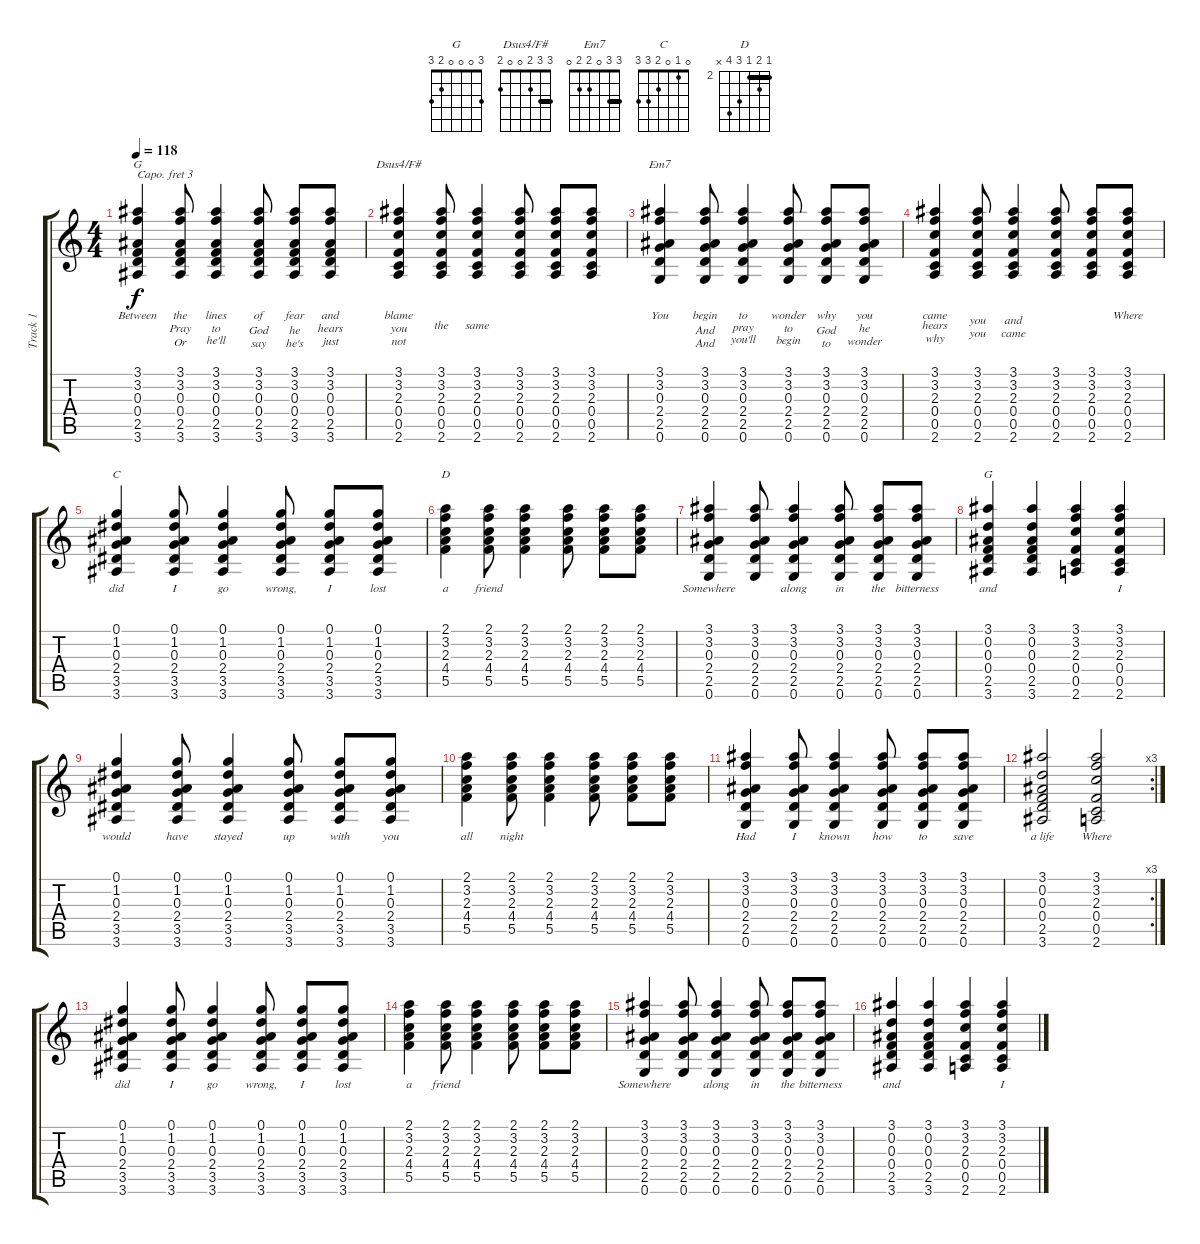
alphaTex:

\track ("Track 1" "Track 1") {instrument acousticguitarsteel}
\staff {score tabs}
\capo 3
\tuning (E4 B3 G3 D3 A2 E2) {hide}
\chord ("G" 3 3 0 0 2 3) {barre 3}
\chord ("Dsus4/F#" 3 3 2 0 0 2) {barre 3}
\chord ("Em7" 3 3 0 2 2 0) {barre 3}
\chord ("C" 0 1 0 2 3 3)
\chord ("D" 2 3 2 4 5 x) {firstfret 2 barre 2}
\chord ("G" 3 0 0 0 2 3)
\ts (4 4)
\tempo 118
\clef g2
\ks c
(3.1 3.2 0.3 0.4 2.5 3.6).4{ch "G" lyrics (0 "Between") lyrics (1 "") lyrics (2 "") lyrics (3 "") lyrics (4 "") dy f} (3.1 3.2 0.3 0.4 2.5 3.6).8{lyrics (0 "the") lyrics (1 "Pray") lyrics (2 "Or") lyrics (3 "") lyrics (4 "")} (3.1 3.2 0.3 0.4 2.5 3.6).4{lyrics (0 "lines") lyrics (1 "to") lyrics (2 "he'll") lyrics (3 "") lyrics (4 "")} (3.1 3.2 0.3 0.4 2.5 3.6).8{lyrics (0 "of") lyrics (1 "God") lyrics (2 "say") lyrics (3 "") lyrics (4 "")} (3.1 3.2 0.3 0.4 2.5 3.6).8{lyrics (0 "fear") lyrics (1 "he") lyrics (2 "he's") lyrics (3 "") lyrics (4 "")} (3.1 3.2 0.3 0.4 2.5 3.6).8{lyrics (0 "and") lyrics (1 "hears") lyrics (2 "just") lyrics (3 "") lyrics (4 "")} |
(3.1 3.2 2.3 0.4 0.5 2.6).4{ch "Dsus4/F#" lyrics (0 "blame") lyrics (1 "you") lyrics (2 "not") lyrics (3 "") lyrics (4 "")} (3.1 3.2 2.3 0.4 0.5 2.6).8{lyrics (0 "") lyrics (1 "") lyrics (2 "the") lyrics (3 "") lyrics (4 "")} (3.1 3.2 2.3 0.4 0.5 2.6).4{lyrics (0 "") lyrics (1 "") lyrics (2 "same") lyrics (3 "") lyrics (4 "")} (3.1 3.2 2.3 0.4 0.5 2.6).8{lyrics (0 "") lyrics (1 "") lyrics (2 "") lyrics (3 "") lyrics (4 "")} (3.1 3.2 2.3 0.4 0.5 2.6).8{lyrics (0 "") lyrics (1 "") lyrics (2 "") lyrics (3 "") lyrics (4 "")} (3.1 3.2 2.3 0.4 0.5 2.6).8{lyrics (0 "") lyrics (1 "") lyrics (2 "") lyrics (3 "") lyrics (4 "")} |
(3.1 3.2 0.3 2.4 2.5 0.6).4{ch "Em7" lyrics (0 "You") lyrics (1 "") lyrics (2 "") lyrics (3 "") lyrics (4 "")} (3.1 3.2 0.3 2.4 2.5 0.6).8{lyrics (0 "begin") lyrics (1 "And") lyrics (2 "And") lyrics (3 "") lyrics (4 "")} (3.1 3.2 0.3 2.4 2.5 0.6).4{lyrics (0 "to") lyrics (1 "pray") lyrics (2 "you'll") lyrics (3 "") lyrics (4 "")} (3.1 3.2 0.3 2.4 2.5 0.6).8{lyrics (0 "wonder") lyrics (1 "to") lyrics (2 "begin") lyrics (3 "") lyrics (4 "")} (3.1 3.2 0.3 2.4 2.5 0.6).8{lyrics (0 "why") lyrics (1 "God") lyrics (2 "to") lyrics (3 "") lyrics (4 "")} (3.1 3.2 0.3 2.4 2.5 0.6).8{lyrics (0 "you") lyrics (1 "he") lyrics (2 "wonder") lyrics (3 "") lyrics (4 "")} |
(3.1 3.2 2.3 0.4 0.5 2.6).4{lyrics (0 "came") lyrics (1 "hears") lyrics (2 "why") lyrics (3 "") lyrics (4 "")} (3.1 3.2 2.3 0.4 0.5 2.6).8{lyrics (0 "") lyrics (1 "you") lyrics (2 "you") lyrics (3 "") lyrics (4 "")} (3.1 3.2 2.3 0.4 0.5 2.6).4{lyrics (0 "") lyrics (1 "and") lyrics (2 "came") lyrics (3 "") lyrics (4 "")} (3.1 3.2 2.3 0.4 0.5 2.6).8{lyrics (0 "") lyrics (1 "") lyrics (2 "") lyrics (3 "") lyrics (4 "")} (3.1 3.2 2.3 0.4 0.5 2.6).8{lyrics (0 "") lyrics (1 "") lyrics (2 "") lyrics (3 "") lyrics (4 "")} (3.1 3.2 2.3 0.4 0.5 2.6).8{lyrics (0 "Where") lyrics (1 "") lyrics (2 "") lyrics (3 "") lyrics (4 "")} |
(0.1 1.2 0.3 2.4 3.5 3.6).4{ch "C" lyrics (0 "did") lyrics (1 "") lyrics (2 "") lyrics (3 "") lyrics (4 "")} (0.1 1.2 0.3 2.4 3.5 3.6).8{lyrics (0 "I") lyrics (1 "") lyrics (2 "") lyrics (3 "") lyrics (4 "")} (0.1 1.2 0.3 2.4 3.5 3.6).4{lyrics (0 "go") lyrics (1 "") lyrics (2 "") lyrics (3 "") lyrics (4 "")} (0.1 1.2 0.3 2.4 3.5 3.6).8{lyrics (0 "wrong,") lyrics (1 "") lyrics (2 "") lyrics (3 "") lyrics (4 "")} (0.1 1.2 0.3 2.4 3.5 3.6).8{lyrics (0 "I") lyrics (1 "") lyrics (2 "") lyrics (3 "") lyrics (4 "")} (0.1 1.2 0.3 2.4 3.5 3.6).8{lyrics (0 "lost") lyrics (1 "") lyrics (2 "") lyrics (3 "") lyrics (4 "")} |
(2.1 3.2 2.3 4.4 5.5).4{ch "D" lyrics (0 "a") lyrics (1 "") lyrics (2 "") lyrics (3 "") lyrics (4 "")} (2.1 3.2 2.3 4.4 5.5).8{lyrics (0 "friend") lyrics (1 "") lyrics (2 "") lyrics (3 "") lyrics (4 "")} (2.1 3.2 2.3 4.4 5.5).4{lyrics (0 "") lyrics (1 "") lyrics (2 "") lyrics (3 "") lyrics (4 "")} (2.1 3.2 2.3 4.4 5.5).8{lyrics (0 "") lyrics (1 "") lyrics (2 "") lyrics (3 "") lyrics (4 "")} (2.1 3.2 2.3 4.4 5.5).8{lyrics (0 "") lyrics (1 "") lyrics (2 "") lyrics (3 "") lyrics (4 "")} (2.1 3.2 2.3 4.4 5.5).8{lyrics (0 "") lyrics (1 "") lyrics (2 "") lyrics (3 "") lyrics (4 "")} |
(3.1 3.2 0.3 2.4 2.5 0.6).4{lyrics (0 "Somewhere") lyrics (1 "") lyrics (2 "") lyrics (3 "") lyrics (4 "")} (3.1 3.2 0.3 2.4 2.5 0.6).8{lyrics (0 "") lyrics (1 "") lyrics (2 "") lyrics (3 "") lyrics (4 "")} (3.1 3.2 0.3 2.4 2.5 0.6).4{lyrics (0 "along") lyrics (1 "") lyrics (2 "") lyrics (3 "") lyrics (4 "")} (3.1 3.2 0.3 2.4 2.5 0.6).8{lyrics (0 "in") lyrics (1 "") lyrics (2 "") lyrics (3 "") lyrics (4 "")} (3.1 3.2 0.3 2.4 2.5 0.6).8{lyrics (0 "the") lyrics (1 "") lyrics (2 "") lyrics (3 "") lyrics (4 "")} (3.1 3.2 0.3 2.4 2.5 0.6).8{lyrics (0 "bitterness") lyrics (1 "") lyrics (2 "") lyrics (3 "") lyrics (4 "")} |
(3.1 0.2 0.3 0.4 2.5 3.6).4{ch "G" lyrics (0 "and") lyrics (1 "") lyrics (2 "") lyrics (3 "") lyrics (4 "")} (3.1 0.2 0.3 0.4 2.5 3.6).4{lyrics (0 "") lyrics (1 "") lyrics (2 "") lyrics (3 "") lyrics (4 "")} (3.1 3.2 2.3 0.4 0.5 2.6).4{lyrics (0 "") lyrics (1 "") lyrics (2 "") lyrics (3 "") lyrics (4 "")} (3.1 3.2 2.3 0.4 0.5 2.6).4{lyrics (0 "I") lyrics (1 "") lyrics (2 "") lyrics (3 "") lyrics (4 "")} |
(0.1 1.2 0.3 2.4 3.5 3.6).4{lyrics (0 "would") lyrics (1 "") lyrics (2 "") lyrics (3 "") lyrics (4 "")} (0.1 1.2 0.3 2.4 3.5 3.6).8{lyrics (0 "have") lyrics (1 "") lyrics (2 "") lyrics (3 "") lyrics (4 "")} (0.1 1.2 0.3 2.4 3.5 3.6).4{lyrics (0 "stayed") lyrics (1 "") lyrics (2 "") lyrics (3 "") lyrics (4 "")} (0.1 1.2 0.3 2.4 3.5 3.6).8{lyrics (0 "up") lyrics (1 "") lyrics (2 "") lyrics (3 "") lyrics (4 "")} (0.1 1.2 0.3 2.4 3.5 3.6).8{lyrics (0 "with") lyrics (1 "") lyrics (2 "") lyrics (3 "") lyrics (4 "")} (0.1 1.2 0.3 2.4 3.5 3.6).8{lyrics (0 "you") lyrics (1 "") lyrics (2 "") lyrics (3 "") lyrics (4 "")} |
(2.1 3.2 2.3 4.4 5.5).4{lyrics (0 "all") lyrics (1 "") lyrics (2 "") lyrics (3 "") lyrics (4 "")} (2.1 3.2 2.3 4.4 5.5).8{lyrics (0 "night") lyrics (1 "") lyrics (2 "") lyrics (3 "") lyrics (4 "")} (2.1 3.2 2.3 4.4 5.5).4{lyrics (0 "") lyrics (1 "") lyrics (2 "") lyrics (3 "") lyrics (4 "")} (2.1 3.2 2.3 4.4 5.5).8{lyrics (0 "") lyrics (1 "") lyrics (2 "") lyrics (3 "") lyrics (4 "")} (2.1 3.2 2.3 4.4 5.5).8{lyrics (0 "") lyrics (1 "") lyrics (2 "") lyrics (3 "") lyrics (4 "")} (2.1 3.2 2.3 4.4 5.5).8{lyrics (0 "") lyrics (1 "") lyrics (2 "") lyrics (3 "") lyrics (4 "")} |
(3.1 3.2 0.3 2.4 2.5 0.6).4{lyrics (0 "Had") lyrics (1 "") lyrics (2 "") lyrics (3 "") lyrics (4 "")} (3.1 3.2 0.3 2.4 2.5 0.6).8{lyrics (0 "I") lyrics (1 "") lyrics (2 "") lyrics (3 "") lyrics (4 "")} (3.1 3.2 0.3 2.4 2.5 0.6).4{lyrics (0 "known") lyrics (1 "") lyrics (2 "") lyrics (3 "") lyrics (4 "")} (3.1 3.2 0.3 2.4 2.5 0.6).8{lyrics (0 "how") lyrics (1 "") lyrics (2 "") lyrics (3 "") lyrics (4 "")} (3.1 3.2 0.3 2.4 2.5 0.6).8{lyrics (0 "to") lyrics (1 "") lyrics (2 "") lyrics (3 "") lyrics (4 "")} (3.1 3.2 0.3 2.4 2.5 0.6).8{lyrics (0 "save") lyrics (1 "") lyrics (2 "") lyrics (3 "") lyrics (4 "")} |
\rc 3
(3.1 0.2 0.3 0.4 2.5 3.6).2{lyrics (0 "a life") lyrics (1 "") lyrics (2 "") lyrics (3 "") lyrics (4 "")} (3.1 3.2 2.3 0.4 0.5 2.6).2{lyrics (0 "Where") lyrics (1 "") lyrics (2 "") lyrics (3 "") lyrics (4 "")} |
(0.1 1.2 0.3 2.4 3.5 3.6).4{lyrics (0 "did") lyrics (1 "") lyrics (2 "") lyrics (3 "") lyrics (4 "")} (0.1 1.2 0.3 2.4 3.5 3.6).8{lyrics (0 "I") lyrics (1 "") lyrics (2 "") lyrics (3 "") lyrics (4 "")} (0.1 1.2 0.3 2.4 3.5 3.6).4{lyrics (0 "go") lyrics (1 "") lyrics (2 "") lyrics (3 "") lyrics (4 "")} (0.1 1.2 0.3 2.4 3.5 3.6).8{lyrics (0 "wrong,") lyrics (1 "") lyrics (2 "") lyrics (3 "") lyrics (4 "")} (0.1 1.2 0.3 2.4 3.5 3.6).8{lyrics (0 "I") lyrics (1 "") lyrics (2 "") lyrics (3 "") lyrics (4 "")} (0.1 1.2 0.3 2.4 3.5 3.6).8{lyrics (0 "lost") lyrics (1 "") lyrics (2 "") lyrics (3 "") lyrics (4 "")} |
(2.1 3.2 2.3 4.4 5.5).4{lyrics (0 "a") lyrics (1 "") lyrics (2 "") lyrics (3 "") lyrics (4 "")} (2.1 3.2 2.3 4.4 5.5).8{lyrics (0 "friend") lyrics (1 "") lyrics (2 "") lyrics (3 "") lyrics (4 "")} (2.1 3.2 2.3 4.4 5.5).4{lyrics (0 "") lyrics (1 "") lyrics (2 "") lyrics (3 "") lyrics (4 "")} (2.1 3.2 2.3 4.4 5.5).8{lyrics (0 "") lyrics (1 "") lyrics (2 "") lyrics (3 "") lyrics (4 "")} (2.1 3.2 2.3 4.4 5.5).8{lyrics (0 "") lyrics (1 "") lyrics (2 "") lyrics (3 "") lyrics (4 "")} (2.1 3.2 2.3 4.4 5.5).8{lyrics (0 "") lyrics (1 "") lyrics (2 "") lyrics (3 "") lyrics (4 "")} |
(3.1 3.2 0.3 2.4 2.5 0.6).4{lyrics (0 "Somewhere") lyrics (1 "") lyrics (2 "") lyrics (3 "") lyrics (4 "")} (3.1 3.2 0.3 2.4 2.5 0.6).8{lyrics (0 "") lyrics (1 "") lyrics (2 "") lyrics (3 "") lyrics (4 "")} (3.1 3.2 0.3 2.4 2.5 0.6).4{lyrics (0 "along") lyrics (1 "") lyrics (2 "") lyrics (3 "") lyrics (4 "")} (3.1 3.2 0.3 2.4 2.5 0.6).8{lyrics (0 "in") lyrics (1 "") lyrics (2 "") lyrics (3 "") lyrics (4 "")} (3.1 3.2 0.3 2.4 2.5 0.6).8{lyrics (0 "the") lyrics (1 "") lyrics (2 "") lyrics (3 "") lyrics (4 "")} (3.1 3.2 0.3 2.4 2.5 0.6).8{lyrics (0 "bitterness") lyrics (1 "") lyrics (2 "") lyrics (3 "") lyrics (4 "")} |
(3.1 0.2 0.3 0.4 2.5 3.6).4{lyrics (0 "and") lyrics (1 "") lyrics (2 "") lyrics (3 "") lyrics (4 "")} (3.1 0.2 0.3 0.4 2.5 3.6).4{lyrics (0 "") lyrics (1 "") lyrics (2 "") lyrics (3 "") lyrics (4 "")} (3.1 3.2 2.3 0.4 0.5 2.6).4{lyrics (0 "") lyrics (1 "") lyrics (2 "") lyrics (3 "") lyrics (4 "")} (3.1 3.2 2.3 0.4 0.5 2.6).4{lyrics (0 "I") lyrics (1 "") lyrics (2 "") lyrics (3 "") lyrics (4 "")}
